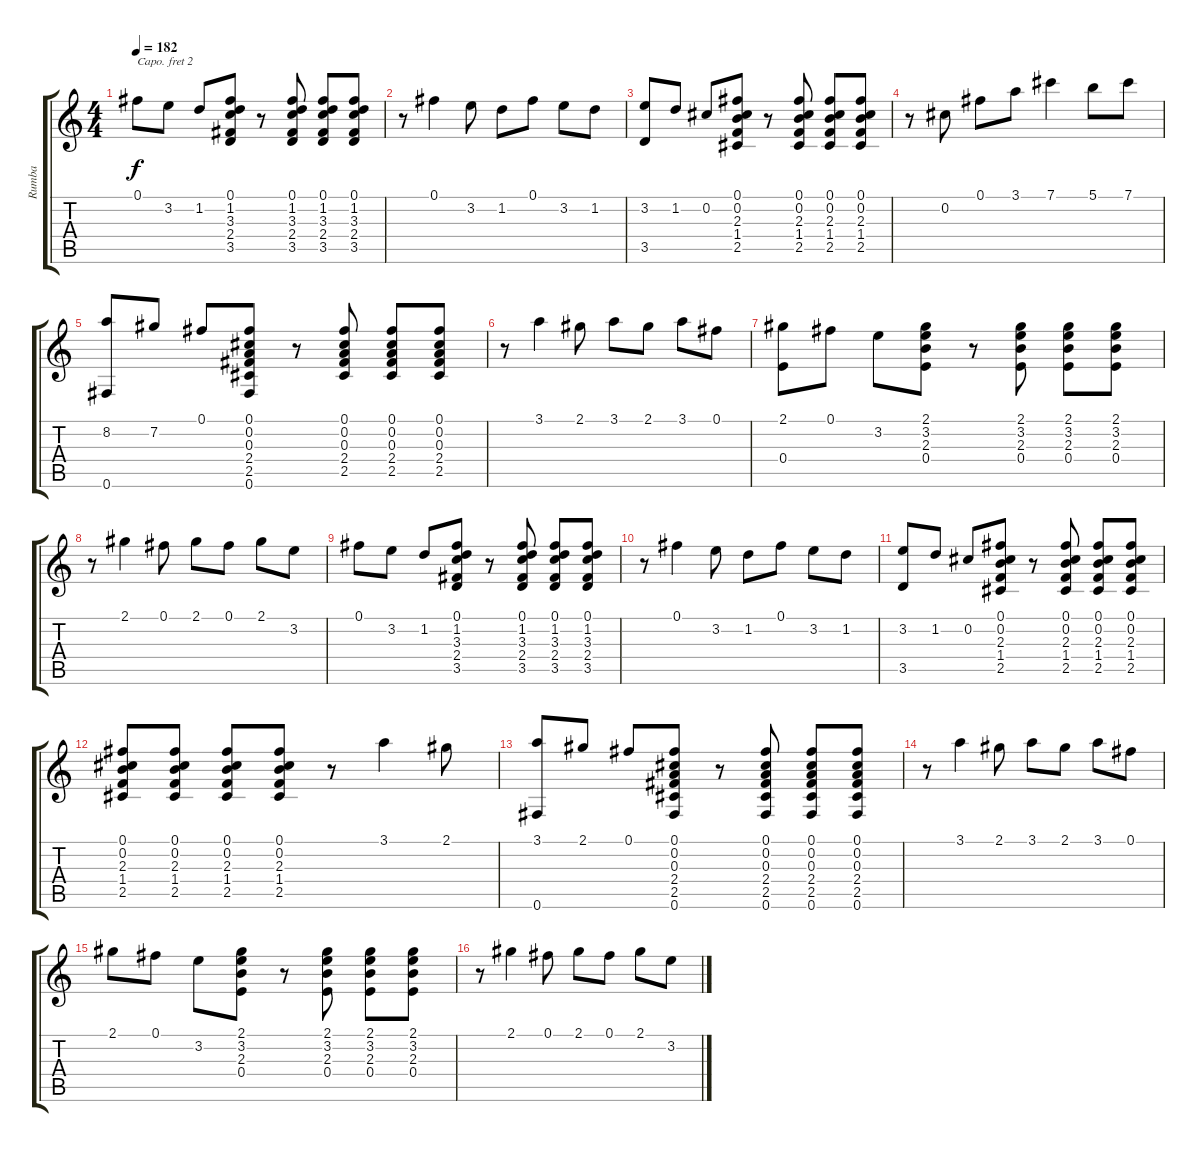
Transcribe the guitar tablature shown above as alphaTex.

\track ("Rumba" "Rumba") {instrument acousticguitarnylon}
\staff {score tabs}
\capo 2
\tuning (E4 B3 G3 D3 A2 E2) {hide}
\ts (4 4)
\tempo 182
\clef g2
\ks c
0.1.8{dy f} 3.2.8 1.2.8 (0.1 1.2 3.3 2.4 3.5).8 r.8 (0.1 1.2 3.3 2.4 3.5).8 (0.1 1.2 3.3 2.4 3.5).8 (0.1 1.2 3.3 2.4 3.5).8 |
r.8 0.1.4 3.2.8 1.2.8 0.1.8 3.2.8 1.2.8 |
(3.2 3.5).8 1.2.8 0.2.8 (0.1 0.2 2.3 1.4 2.5).8 r.8 (0.1 0.2 2.3 1.4 2.5).8 (0.1 0.2 2.3 1.4 2.5).8 (0.1 0.2 2.3 1.4 2.5).8 |
r.8 0.2.8 0.1.8 3.1.8 7.1.4 5.1.8 7.1.8 |
(8.2 0.6).8 7.2.8 0.1.8 (0.1 0.2 0.3 2.4 2.5 0.6).8 r.8 (0.1 0.2 0.3 2.4 2.5).8 (0.1 0.2 0.3 2.4 2.5).8 (0.1 0.2 0.3 2.4 2.5).8 |
r.8 3.1.4 2.1.8 3.1.8 2.1.8 3.1.8 0.1.8 |
(2.1 0.4).8 0.1.8 3.2.8 (2.1 3.2 2.3 0.4).8 r.8 (2.1 3.2 2.3 0.4).8 (2.1 3.2 2.3 0.4).8 (2.1 3.2 2.3 0.4).8 |
r.8 2.1.4 0.1.8 2.1.8 0.1.8 2.1.8 3.2.8 |
0.1.8 3.2.8 1.2.8 (0.1 1.2 3.3 2.4 3.5).8 r.8 (0.1 1.2 3.3 2.4 3.5).8 (0.1 1.2 3.3 2.4 3.5).8 (0.1 1.2 3.3 2.4 3.5).8 |
r.8 0.1.4 3.2.8 1.2.8 0.1.8 3.2.8 1.2.8 |
(3.2 3.5).8 1.2.8 0.2.8 (0.1 0.2 2.3 1.4 2.5).8 r.8 (0.1 0.2 2.3 1.4 2.5).8 (0.1 0.2 2.3 1.4 2.5).8 (0.1 0.2 2.3 1.4 2.5).8 |
(0.1 0.2 2.3 1.4 2.5).8 (0.1 0.2 2.3 1.4 2.5).8 (0.1 0.2 2.3 1.4 2.5).8 (0.1 0.2 2.3 1.4 2.5).8 r.8 3.1.4 2.1.8 |
(3.1 0.6).8 2.1.8 0.1.8 (0.1 0.2 0.3 2.4 2.5 0.6).8 r.8 (0.1 0.2 0.3 2.4 2.5 0.6).8 (0.1 0.2 0.3 2.4 2.5 0.6).8 (0.1 0.2 0.3 2.4 2.5 0.6).8 |
r.8 3.1.4 2.1.8 3.1.8 2.1.8 3.1.8 0.1.8 |
2.1.8 0.1.8 3.2.8 (2.1 3.2 2.3 0.4).8 r.8 (2.1 3.2 2.3 0.4).8 (2.1 3.2 2.3 0.4).8 (2.1 3.2 2.3 0.4).8 |
r.8 2.1.4 0.1.8 2.1.8 0.1.8 2.1.8 3.2.8
